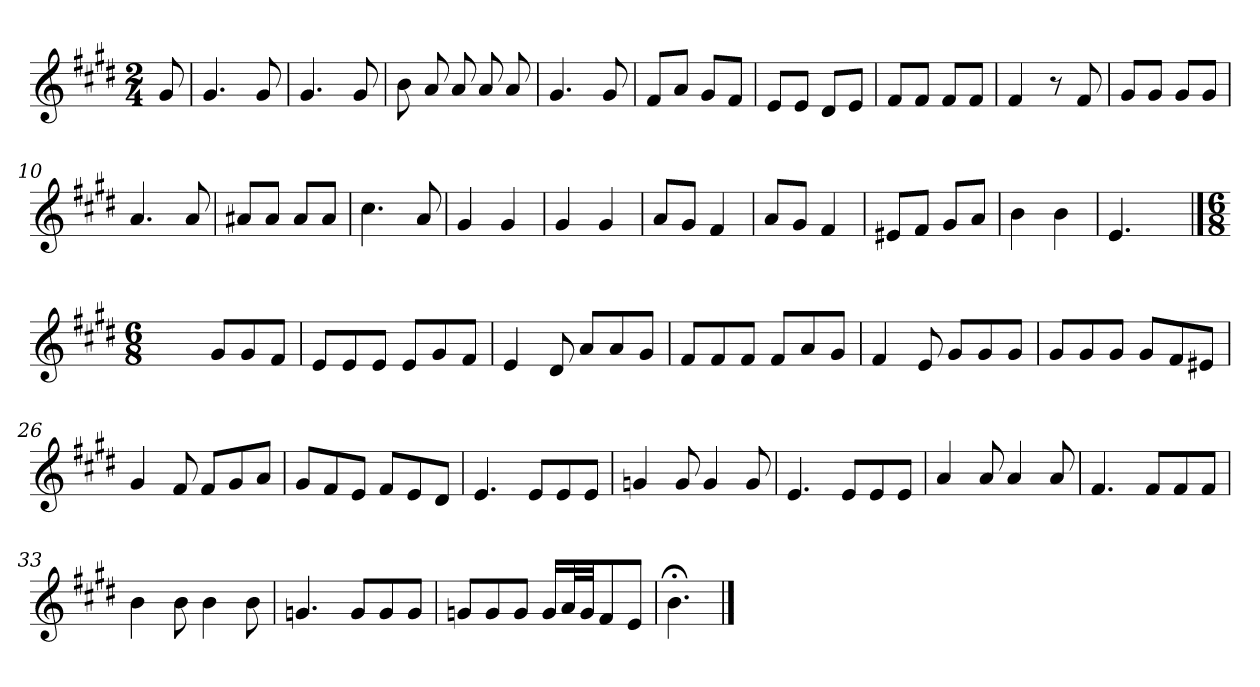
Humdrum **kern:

**kern
*part1
*staff1
*clefG2
*k[f#c#g#d#]
*E:
*M2/4
*MM120
=
8g#
=1
4.g#
8g#
=2
4.g#
8g#
=3
8b
8a
8a
8a
8a
=4
4.g#
8g#
=5
8f#/L
8a/J
8g#/L
8f#/J
=6
8e/L
8e/J
8d#/L
8e/J
=7
8f#/L
8f#/J
8f#/L
8f#/J
=8
4f#
8r
8f#
=9
8g#/L
8g#/J
8g#/L
8g#/J
=10
4.a
8a
=11
8a#X/L
8a#/J
8a#/L
8a#/J
=12
4.cc#
8a
=13
4g#
4g#
=14
4g#
4g#
=15
8a/L
8g#/J
4f#
=16
8a/L
8g#/J
4f#
=17
8e#X/L
8f#/J
8g#/L
8a/J
=18
4b
4b
=19
4.e
8ryy
==20
*M6/8
4.ryy
8g#/L
8g#/
8f#/J
=21
8e/L
8e/
8e/J
8e/L
8g#/
8f#/J
=22
4e
8d#
8a/L
8a/
8g#/J
=23
8f#/L
8f#/
8f#/J
8f#/L
8a/
8g#/J
=24
4f#
8e
8g#/L
8g#/
8g#/J
=25
8g#/L
8g#/
8g#/J
8g#/L
8f#/
8e#X/J
=26
4g#
8f#
8f#/L
8g#/
8a/J
=27
8g#/L
8f#/
8e/J
8f#/L
8e/
8d#/J
=28
4.e
8e/L
8e/
8e/J
=29
4gn
8g
4g
8g
=30
4.e
8e/L
8e/
8e/J
=31
4a
8a
4a
8a
=32
4.f#
8f#/L
8f#/
8f#/J
=33
4b
8b
4b
8b
=34
4.gn
8g/L
8g/
8g/J
=35
8gn/L
8g/
8g/J
16g/LL
32a/L
32g/JJ
8f#/
8e/J
=36
4.b;<
==
*-
